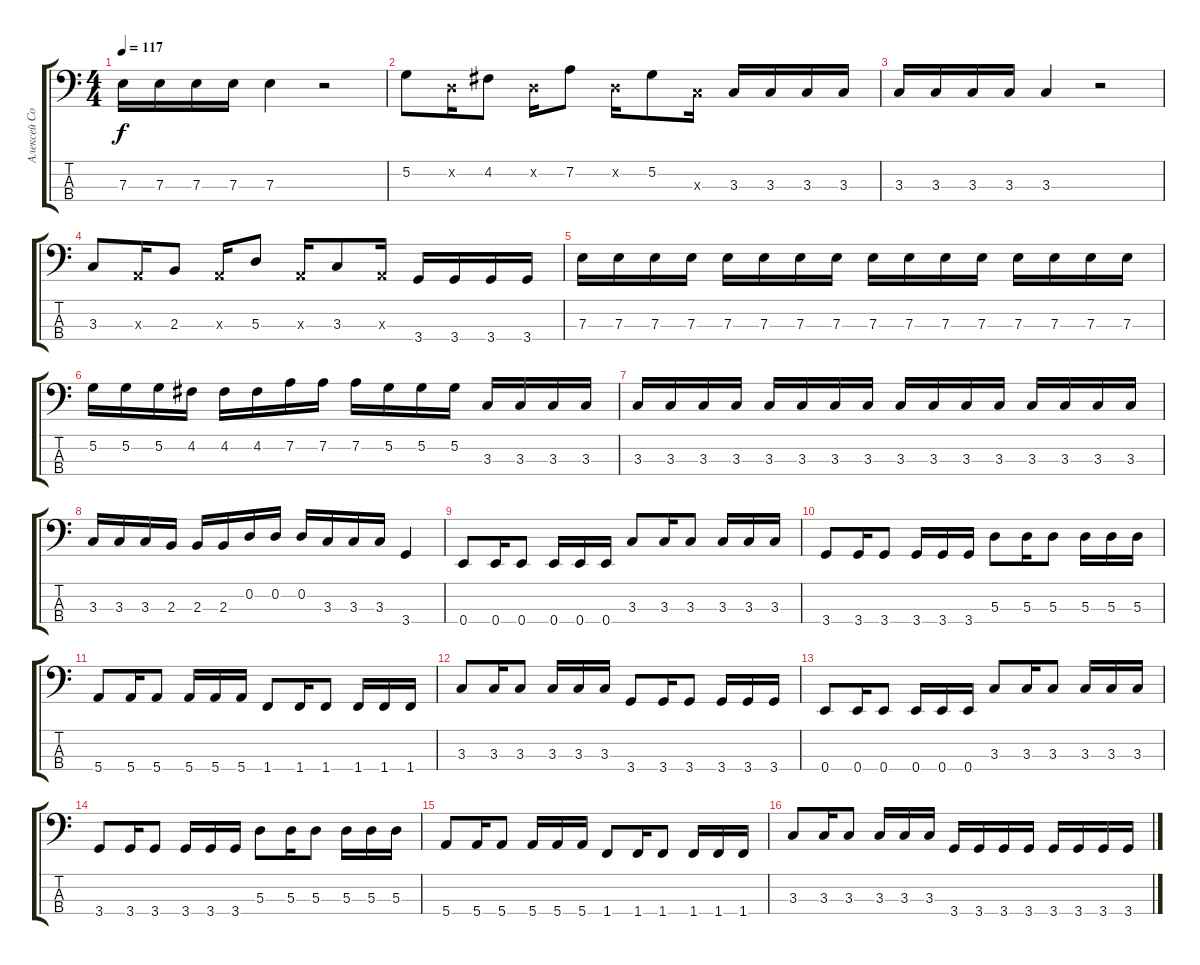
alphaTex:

\track ("Алексей Соловьев" "Алексей Со") {instrument electricbasspick}
\staff {score tabs}
\tuning (G2 D2 A1 E1) {hide}
\ts (4 4)
\tempo 117
\clef f4
\ks c
7.3.16{dy f} 7.3.16 7.3.16 7.3.16 7.3.4 r.2 |
5.2.8 0.2{x}.16 4.2.8 0.2{x}.16 7.2.8 0.2{x}.16 5.2.8 3.3{x}.16 3.3.16 3.3.16 3.3.16 3.3.16 |
3.3.16 3.3.16 3.3.16 3.3.16 3.3.4 r.2 |
3.3.8 0.3{x}.16 2.3.8 0.3{x}.16 5.3.8 0.3{x}.16 3.3.8 0.3{x}.16 3.4.16 3.4.16 3.4.16 3.4.16 |
7.3.16 7.3.16 7.3.16 7.3.16 7.3.16 7.3.16 7.3.16 7.3.16 7.3.16 7.3.16 7.3.16 7.3.16 7.3.16 7.3.16 7.3.16 7.3.16 |
5.2.16 5.2.16 5.2.16 4.2.16 4.2.16 4.2.16 7.2.16 7.2.16 7.2.16 5.2.16 5.2.16 5.2.16 3.3.16 3.3.16 3.3.16 3.3.16 |
3.3.16 3.3.16 3.3.16 3.3.16 3.3.16 3.3.16 3.3.16 3.3.16 3.3.16 3.3.16 3.3.16 3.3.16 3.3.16 3.3.16 3.3.16 3.3.16 |
3.3.16 3.3.16 3.3.16 2.3.16 2.3.16 2.3.16 0.2.16 0.2.16 0.2.16 3.3.16 3.3.16 3.3.16 3.4.4 |
0.4.8 0.4.16 0.4.8 0.4.16 0.4.16 0.4.16 3.3.8 3.3.16 3.3.8 3.3.16 3.3.16 3.3.16 |
3.4.8 3.4.16 3.4.8 3.4.16 3.4.16 3.4.16 5.3.8 5.3.16 5.3.8 5.3.16 5.3.16 5.3.16 |
5.4.8 5.4.16 5.4.8 5.4.16 5.4.16 5.4.16 1.4.8 1.4.16 1.4.8 1.4.16 1.4.16 1.4.16 |
3.3.8 3.3.16 3.3.8 3.3.16 3.3.16 3.3.16 3.4.8 3.4.16 3.4.8 3.4.16 3.4.16 3.4.16 |
0.4.8 0.4.16 0.4.8 0.4.16 0.4.16 0.4.16 3.3.8 3.3.16 3.3.8 3.3.16 3.3.16 3.3.16 |
3.4.8 3.4.16 3.4.8 3.4.16 3.4.16 3.4.16 5.3.8 5.3.16 5.3.8 5.3.16 5.3.16 5.3.16 |
5.4.8 5.4.16 5.4.8 5.4.16 5.4.16 5.4.16 1.4.8 1.4.16 1.4.8 1.4.16 1.4.16 1.4.16 |
3.3.8 3.3.16 3.3.8 3.3.16 3.3.16 3.3.16 3.4.16 3.4.16 3.4.16 3.4.16 3.4.16 3.4.16 3.4.16 3.4.16
